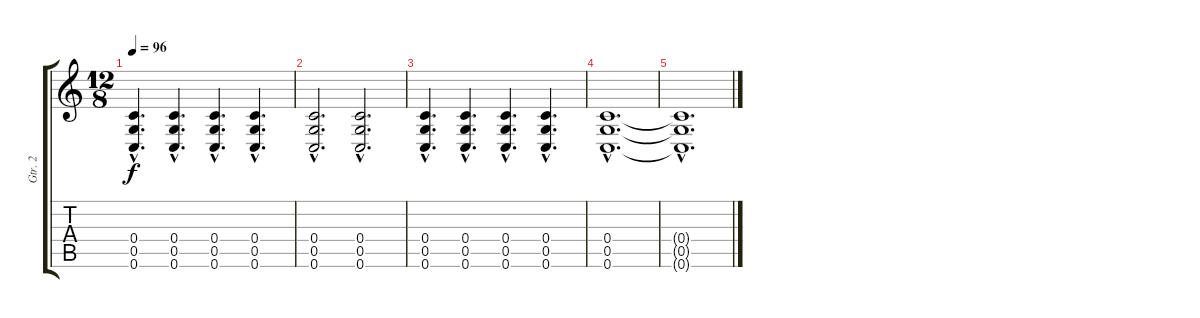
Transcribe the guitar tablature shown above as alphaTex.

\track ("Gtr. 2" "Gtr. 2") {instrument overdrivenguitar}
\staff {score tabs}
\tuning (D4 A3 F3 C3 G2 C2) {hide}
\ts (12 8)
\tempo 96
\clef g2
\ks c
(0.4{hac} 0.5{hac} 0.6{hac}).4{d dy f} (0.4{hac} 0.5{hac} 0.6{hac}).4{d} (0.4{hac} 0.5{hac} 0.6{hac}).4{d} (0.4{hac} 0.5{hac} 0.6{hac}).4{d} |
(0.4{hac} 0.5{hac} 0.6{hac}).2{d} (0.4{hac} 0.5{hac} 0.6{hac}).2{d} |
(0.4{hac} 0.5{hac} 0.6{hac}).4{d} (0.4{hac} 0.5{hac} 0.6{hac}).4{d} (0.4{hac} 0.5{hac} 0.6{hac}).4{d} (0.4{hac} 0.5{hac} 0.6{hac}).4{d} |
(0.4{hac} 0.5{hac} 0.6{hac}).1{d} |
(0.4{hac t} 0.5{hac t} 0.6{hac t}).1{d}
